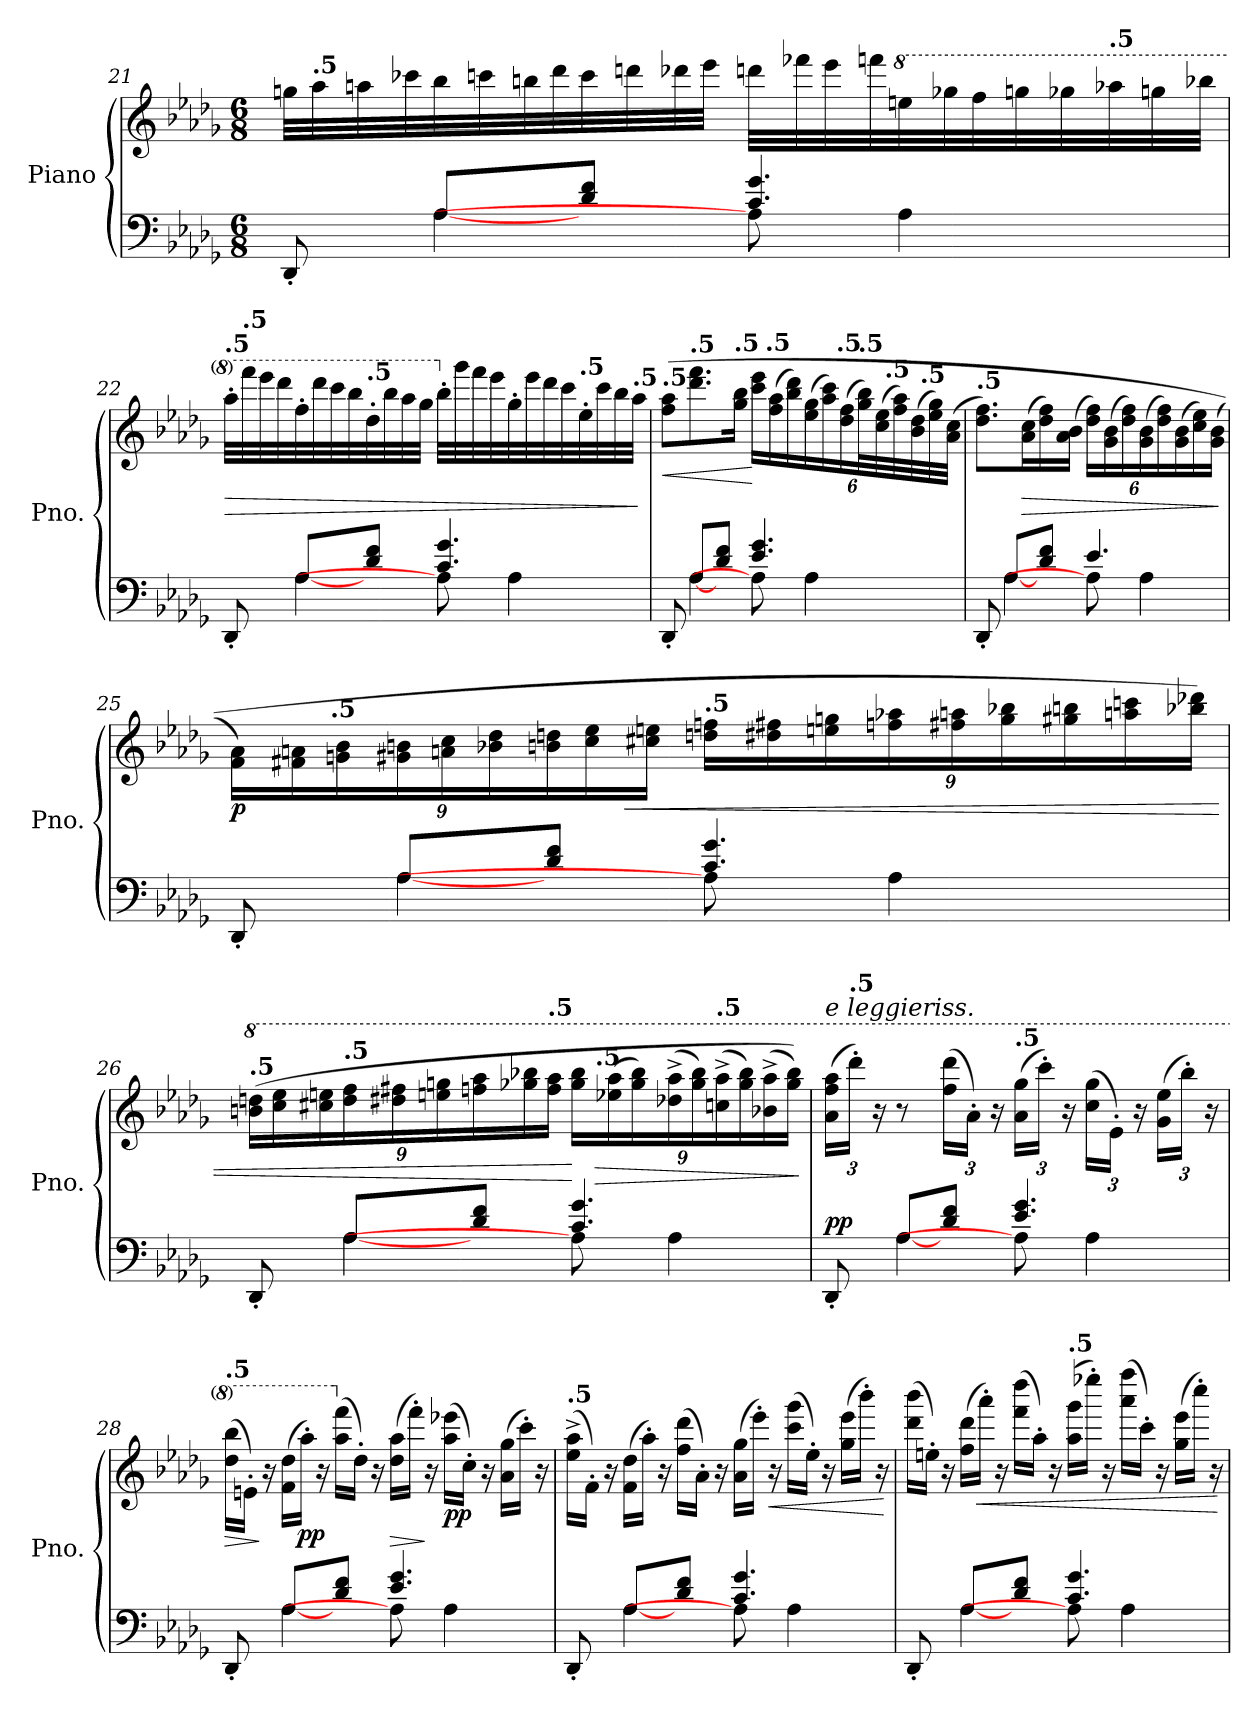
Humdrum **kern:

**kern	**kern	**dynam
*part1	*part1	*part1
*staff2	*staff1	*staff1/2
*I"Piano	*	*
*I'Pno.	*	*
!!LO:PB:g=z
*clefF4	*clefG2	*
*k[b-e-a-d-g-]	*k[b-e-a-d-g-]	*
*M6/8	*M6/8	*
=21	=21	=21
*^	*	*
8DD-'/	8ryy	32ggn\LLL	.
*	*	*MM52	*
!	!	!LO:TX:a:B:t=.5	!
.	.	32aa-\	.
.	.	32aan\	.
*	*	*MM55	*
.	.	32ccc-X\	.
4A-\	[8A-/L	32bb-\	.
.	.	32cccn\	.
.	.	32bbn\	.
.	.	32ddd-\	.
.	8d-/ 8f/J	32ccc\	.
.	.	32dddn\	.
.	.	32ddd-X\	.
.	.	32eee-\JJJ	.
8A-\]	4.c/ 4.g-/	32dddn\LLL	.
.	.	32fff-X\	.
.	.	32eee-\	.
.	.	32fffn\	.
*	*	*8va	*
4A-\	.	32eeen\	.
.	.	32ggg-X\	.
.	.	32fff\	.
.	.	32gggn\	.
.	.	32ggg-X\	.
*	*	*MM52	*
!	!	!LO:TX:a:B:t=.5	!
.	.	32aaa-X\	.
.	.	32gggn\	.
*	*	*MM50	*
.	.	32bbb-X\JJJ	.
=22	=22	=22	=22
*	*	*MM37	*
!	!	!LO:TX:a:B:t=.5	!
!	!	!	!LO:HP:b
8DD-'/	8ryy	32aaa-'\LLL	>
*	*	*MM47	*
!	!	!LO:TX:a:B:t=.5	!
.	.	32ffff\	.
.	.	32eeee-\	.
.	.	32dddd-\	.
*	*	*MM50	*
4A-\	[8A-/L	32fff'\	.
.	.	32dddd-\	.
.	.	32cccc\	.
.	.	32bbb-\	.
*	*	*MM52	*
!	!	!LO:TX:a:B:t=.5	!
.	8d-/ 8f/J	32ddd-'\	.
.	.	32bbb-\	.
.	.	32aaa-\	.
.	.	32ggg-\JJJ	.
*	*	*X8va	*
8A-\]	4.c/ 4.g-/	32bb-'\LLL	.
.	.	32ggg-\	.
.	.	32fff\	.
.	.	32eee-\	.
*	*	*MM50	*
4A-\	.	32gg-'\	.
.	.	32eee-\	.
.	.	32ddd-\	.
.	.	32ccc\	.
*	*	*MM47	*
!	!	!LO:TX:a:B:t=.5	!
.	.	32ee-'\	.
.	.	32ccc\	.
.	.	32bb-\	.
*	*	*MM27	*
!	!	!LO:TX:a:B:t=.5	!
.	.	32aa-\JJJ	.
*v	*v	*	*
.	.	]
!!LO:LB:g=z
=23	=23	=23
*	*MM42	*
*^	*	*
!	!	!LO:TX:a:B:t=.5	!
!	!	!	!LO:HP:b
8DD-'/	8ryy	(8ff\ 8aa-\L	<
*	*	*MM47	*
!	!	!LO:TX:a:B:t=.5	!
4A-\	[8A-/L	8.ddd-\ 8.fff\	.
.	8d-/ 8f/J	.	.
*	*	*MM37	*
!	!	!LO:TX:a:B:t=.5	!
.	.	16gg-\ 16bb-\Jk	.
*	*	*Xbrackettup	*
!	!	!	!LO:DY:n=1:b
8A-\]	4.e-/ 4.g-/	24ccc\ 24eee-\LL	[ other-dynamics
*	*	*MM52	*
!	!	!LO:TX:a:B:t=.5	!
.	.	(24ff\ 24aa-\	.
.	.	24bb-\ 24ddd-\)	.
4A-\	.	(24ee-\ 24gg-\	.
*	*	*MM50	*
.	.	24aa-\ 24ccc\)	.
*	*	*MM47	*
!	!	!LO:TX:a:B:t=.5	!
.	.	(24dd-\ 24ff\	.
*	*	*MM37	*
!	!	!LO:TX:a:B:t=.5	!
.	.	48gg-\ 48bb-\L)	.
.	.	(48cc\ 48ee-\	.
*	*	*MM32	*
!	!	!LO:TX:a:B:t=.5	!
.	.	48ff\ 48aa-\)	.
.	.	(48b-\ 48dd-\	.
*	*	*MM27	*
!	!	!LO:TX:a:B:t=.5	!
.	.	48ee-\ 48gg-\)	.
.	.	(48a-\ 48cc\JJJ	.
=24	=24	=24	=24
*	*	*MM42	*
!	!	!LO:TX:a:B:t=.5	!
8DD-'/	8ryy	8.dd-\ 8.ff\L)	.
4A-\	[8A-/L	.	.
!	!	!	!LO:HP:b
.	.	(16a-\ 16cc\L	>
.	8d-/ 8f/J	16dd-\ 16ff\)	.
.	.	(16a-\ 16b-\JJ	.
8A-\]	4.e-/	24dd-\ 24ff\LL)	.
.	.	(24g-\ 24b-\	.
.	.	24dd-\ 24ff\)	.
*	*	*MM40	*
4A-\	.	(24g-\ 24b-\	.
.	.	24dd-\ 24ff\)	.
.	.	(24g-\ 24b-\	.
.	.	16cc\ 16ee-\)	.
.	.	(16g-\ 16b-\JJ	.
*v	*v	*	*
.	.	]
=25	=25	=25
*	*MM45	*
*^	*	*
!	!	!	!LO:DY:b
8DD-'/	8ryy	24f\ 24a-\LL)	p
.	.	24f#X\ 24an\	.
*	*	*MM47	*
!	!	!LO:TX:a:B:t=.5	!
.	.	24gn\ 24b-\	.
4A-\	[8A-/L	24g#X\ 24bn\	.
.	.	24an\ 24cc\	.
.	.	24b-X\ 24dd-\	.
*	*	*MM50	*
.	8d-/ 8f/J	24bn\ 24ddn\	.
.	.	24cc\ 24ee-\	.
!	!	!	!LO:HP:b
.	.	24cc#X\ 24een\JJ	<
*	*	*MM52	*
!	!	!LO:TX:a:B:t=.5	!
8A-\]	4.c/ 4.g-/	24ddn\ 24ffn\LL	.
.	.	24dd#X\ 24ff#X\	.
.	.	24een\ 24ggn\	.
*	*	*MM55	*
4A-\	.	24ffn\ 24aa-X\	.
.	.	24ff#X\ 24aan\	.
.	.	24gg\ 24bb-X\	.
.	.	24gg#X\ 24bbn\	.
.	.	24aan\ 24cccn\	.
.	.	24bb-X\ 24ddd-X\JJ)	.
!!LO:LB:g=z
=26	=26	=26	=26
*	*	*8va	*
*	*	*MM37	*
!	!	!LO:TX:a:B:t=.5	!
8DD-'/	8ryy	(24bbn\ 24dddn\LL	.
*	*	*MM50	*
.	.	24ccc\ 24eee-\	.
.	.	24ccc#X\ 24eeen\	.
*	*	*MM52	*
!	!	!LO:TX:a:B:t=.5	!
4A-\	[8A-/L	24ddd\ 24fff\	.
.	.	24ddd#X\ 24fff#X\	.
.	.	24eeen\ 24gggn\	.
*	*	*MM55	*
.	8d-/ 8f/J	24fffn\ 24aaa-\	.
.	.	24ggg-X\ 24bbb-X\	.
*	*	*MM47	*
!	!	!LO:TX:a:B:t=.5	!
.	.	24fff\ 24aaa-\JJ	.
8A-\]	4.c/ 4.g-/	24ggg-\ 24bbb-\LL	[
*	*	*MM52	*
!	!	!LO:TX:a:B:t=.5	!
!	!	!	!LO:HP:b
.	.	(24eee-X\ 24aaa-\	>
.	.	24ggg-\ 24bbb-\)	.
*	*	*MM50	*
4A-\	.	(24ddd-X\^ 24aaa-\^	.
.	.	24ggg-\ 24bbb-\)	.
*	*	*MM47	*
!	!	!LO:TX:a:B:t=.5	!
.	.	(24cccn\^ 24aaa-\^	.
.	.	24ggg-\ 24bbb-\)	.
*	*	*MM45	*
.	.	(24bb-X\^ 24aaa-\^	.
.	.	24ggg-\ 24bbb-\JJ))	.
*v	*v	*	*
.	.	]
=27	=27	=27
*	*MM35	*
*^	*	*
!	!	!LO:TX:a:i:t=e leggieriss.	!
!	!	!	!LO:DY:a=2
8DD-'/	8ryy	(24aa-\ 24fff\ 24aaa-\LL	pp
*	*	*MM47	*
!	!	!LO:TX:a:B:t=.5	!
.	.	24dddd-'\JJ)	.
.	.	24r	.
4A-\	[8A-/L	8r	.
*	*	*MM45	*
.	8d-/ 8f/J	(24fff\ 24dddd-\LL	.
.	.	24aa-'\JJ)	.
.	.	24r	.
*	*	*MM42	*
!	!	!LO:TX:a:B:t=.5	!
8A-\]	4.e-/ 4.g-/	(24aa-\ 24ggg-\LL	.
.	.	24cccc'\JJ)	.
.	.	24r	.
4A-\	.	(24ccc\ 24ggg-\LL	.
.	.	24ee-'\JJ)	.
.	.	24r	.
*	*	*MM45	*
.	.	(24gg-\ 24eee-\LL	.
.	.	24bbb-'\JJ)	.
.	.	24r	.
!!LO:LB:g=z
=28	=28	=28	=28
*	*	*Xtuplet	*
*	*	*MM42	*
!	!	!LO:TX:a:B:t=.5	!
!	!	!	!LO:HP:b
8DD-'/	8ryy	(24ddd-\ 24bbb-\LL	>
.	.	24een'\JJ)	.
.	.	24r	]
4A-\	[8A-/L	(24ff\ 24ddd-\LL	.
!	!	!	!LO:DY:b
.	.	24aaa-'\JJ)	pp
.	.	24r	.
*	*	*X8va	*
.	8d-/ 8f/J	(24aa-\ 24fff\LL	.
.	.	24dd-'\JJ)	.
.	.	24r	.
!	!	!	!LO:HP:b
8A-\]	4.e-/ 4.g-/	(24dd-\ 24aa-\LL	>
.	.	24fff'\JJ)	.
.	.	24r	]
*	*	*MM40	*
!	!	!	!LO:DY:b
4A-\	.	(24aa-\ 24eee-X\LL	pp
.	.	24cc'\JJ)	.
.	.	24r	.
.	.	(24a-\ 24gg-\LL	.
.	.	24ccc'\JJ)	.
.	.	24r	.
=29	=29	=29	=29
*	*	*MM42	*
!	!	!LO:TX:a:B:t=.5	!
8DD-'/	8ryy	(24ee-\^ 24aa-\^LL	.
.	.	24f'\JJ)	.
.	.	24r	.
4A-\	[8A-/L	(24f\ 24dd-\LL	.
.	.	24aa-'\JJ)	.
.	.	24r	.
.	8d-/ 8f/J	(24ff\ 24ddd-\LL	.
.	.	24a-'\JJ)	.
.	.	24r	.
*	*	*MM45	*
8A-\]	4.c/ 4.g-/	(24a-\ 24gg-\LL	.
.	.	24eee-'\JJ)	.
!	!	!	!LO:HP:b
.	.	24r	<
4A-\	.	(24ccc\ 24ggg-\LL	.
.	.	24ee-'\JJ)	.
.	.	24r	.
.	.	(24gg-\ 24eee-\LL	.
.	.	24bbb-'\JJ)	.
.	.	24r	.
*v	*v	*	*
.	.	[
=30	=30	=30
*^	*	*
8DD-'/	8ryy	(24ddd-\ 24bbb-\LL	.
.	.	24een'\JJ)	.
.	.	24r	.
4A-\	[8A-/L	(24ff\ 24ddd-\LL	.
!	!	!	!LO:HP:b
.	.	24aaa-'\JJ)	<
.	.	24r	.
.	8d-/ 8f/J	(24fff\ 24dddd-\LL	.
.	.	24aa-'\JJ)	.
.	.	24r	.
*	*	*MM42	*
!	!	!LO:TX:a:B:t=.5	!
8A-\]	4.c/ 4.g-/	(24aa-\ 24ggg-\LL	.
.	.	24eeee-X'\JJ)	.
.	.	24r	.
*	*	*MM40	*
4A-\	.	(24aaa-\ 24ffff\LL	.
.	.	24ccc'\JJ)	.
.	.	24r	.
*	*	*MM35	*
.	.	(24gg-\ 24eee-\LL	.
.	.	24cccc'\JJ)	.
.	.	24r	.
*v	*v	*	*
.	.	[
=	=	=
*-	*-	*-
